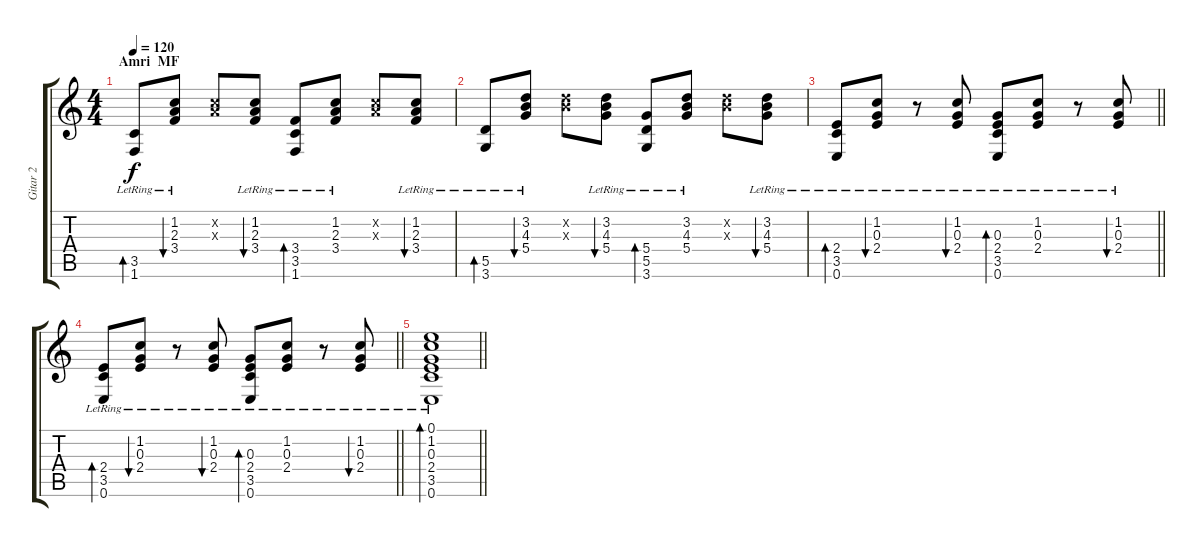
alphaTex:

\track ("Gitar 2" "Gitar 2") {instrument electricguitarmuted}
\staff {score tabs}
\tuning (E4 B3 G3 D3 A2 E2) {hide}
\ts (4 4)
\section ("" "Amri  MF")
\tempo 120
\clef g2
\ks c
(3.5{lr} 1.6{lr}).8{bd 120 dy f} (1.2{lr} 2.3{lr} 3.4{lr}).8{bu 120} (1.2{x} 2.3{x}).8 (1.2{lr} 2.3{lr} 3.4{lr}).8{bu 120} (3.4{lr} 3.5{lr} 1.6{lr}).8{bd 120} (1.2{lr} 2.3{lr} 3.4{lr}).8 (1.2{x} 2.3{x}).8 (1.2{lr} 2.3{lr} 3.4{lr}).8{bu 120} |
(5.5{lr} 3.6{lr}).8{bd 120} (3.2{lr} 4.3{lr} 5.4{lr}).8{bu 120} (3.2{x} 4.3{x}).8 (3.2{lr} 4.3{lr} 5.4{lr}).8{bu 120} (5.4{lr} 5.5{lr} 3.6{lr}).8{bd 120} (3.2{lr} 4.3{lr} 5.4{lr}).8 (3.2{x} 4.3{x}).8 (3.2{lr} 4.3{lr} 5.4{lr}).8{bu 120} |
\barLineRight lightlight
(2.4{lr} 3.5{lr} 0.6{lr}).8{bd 120} (1.2{lr} 0.3{lr} 2.4{lr}).8{bu 120} r.8 (1.2{lr} 0.3{lr} 2.4{lr}).8{bu 120} (0.3{lr} 2.4{lr} 3.5{lr} 0.6{lr}).8{bd 120} (1.2{lr} 0.3{lr} 2.4{lr}).8 r.8 (1.2{lr} 0.3{lr} 2.4{lr}).8{bu 120} |
\section ("" "")
\barLineRight lightlight
(2.4{lr} 3.5{lr} 0.6{lr}).8{bd 120} (1.2{lr} 0.3{lr} 2.4{lr}).8{bu 120} r.8 (1.2{lr} 0.3{lr} 2.4{lr}).8{bu 120} (0.3{lr} 2.4{lr} 3.5{lr} 0.6{lr}).8{bd 120} (1.2{lr} 0.3{lr} 2.4{lr}).8 r.8 (1.2{lr} 0.3{lr} 2.4{lr}).8{bu 120} |
\barLineRight lightlight
(0.1 1.2 0.3 2.4{lr} 3.5{lr} 0.6{lr}).1{bd 120}
